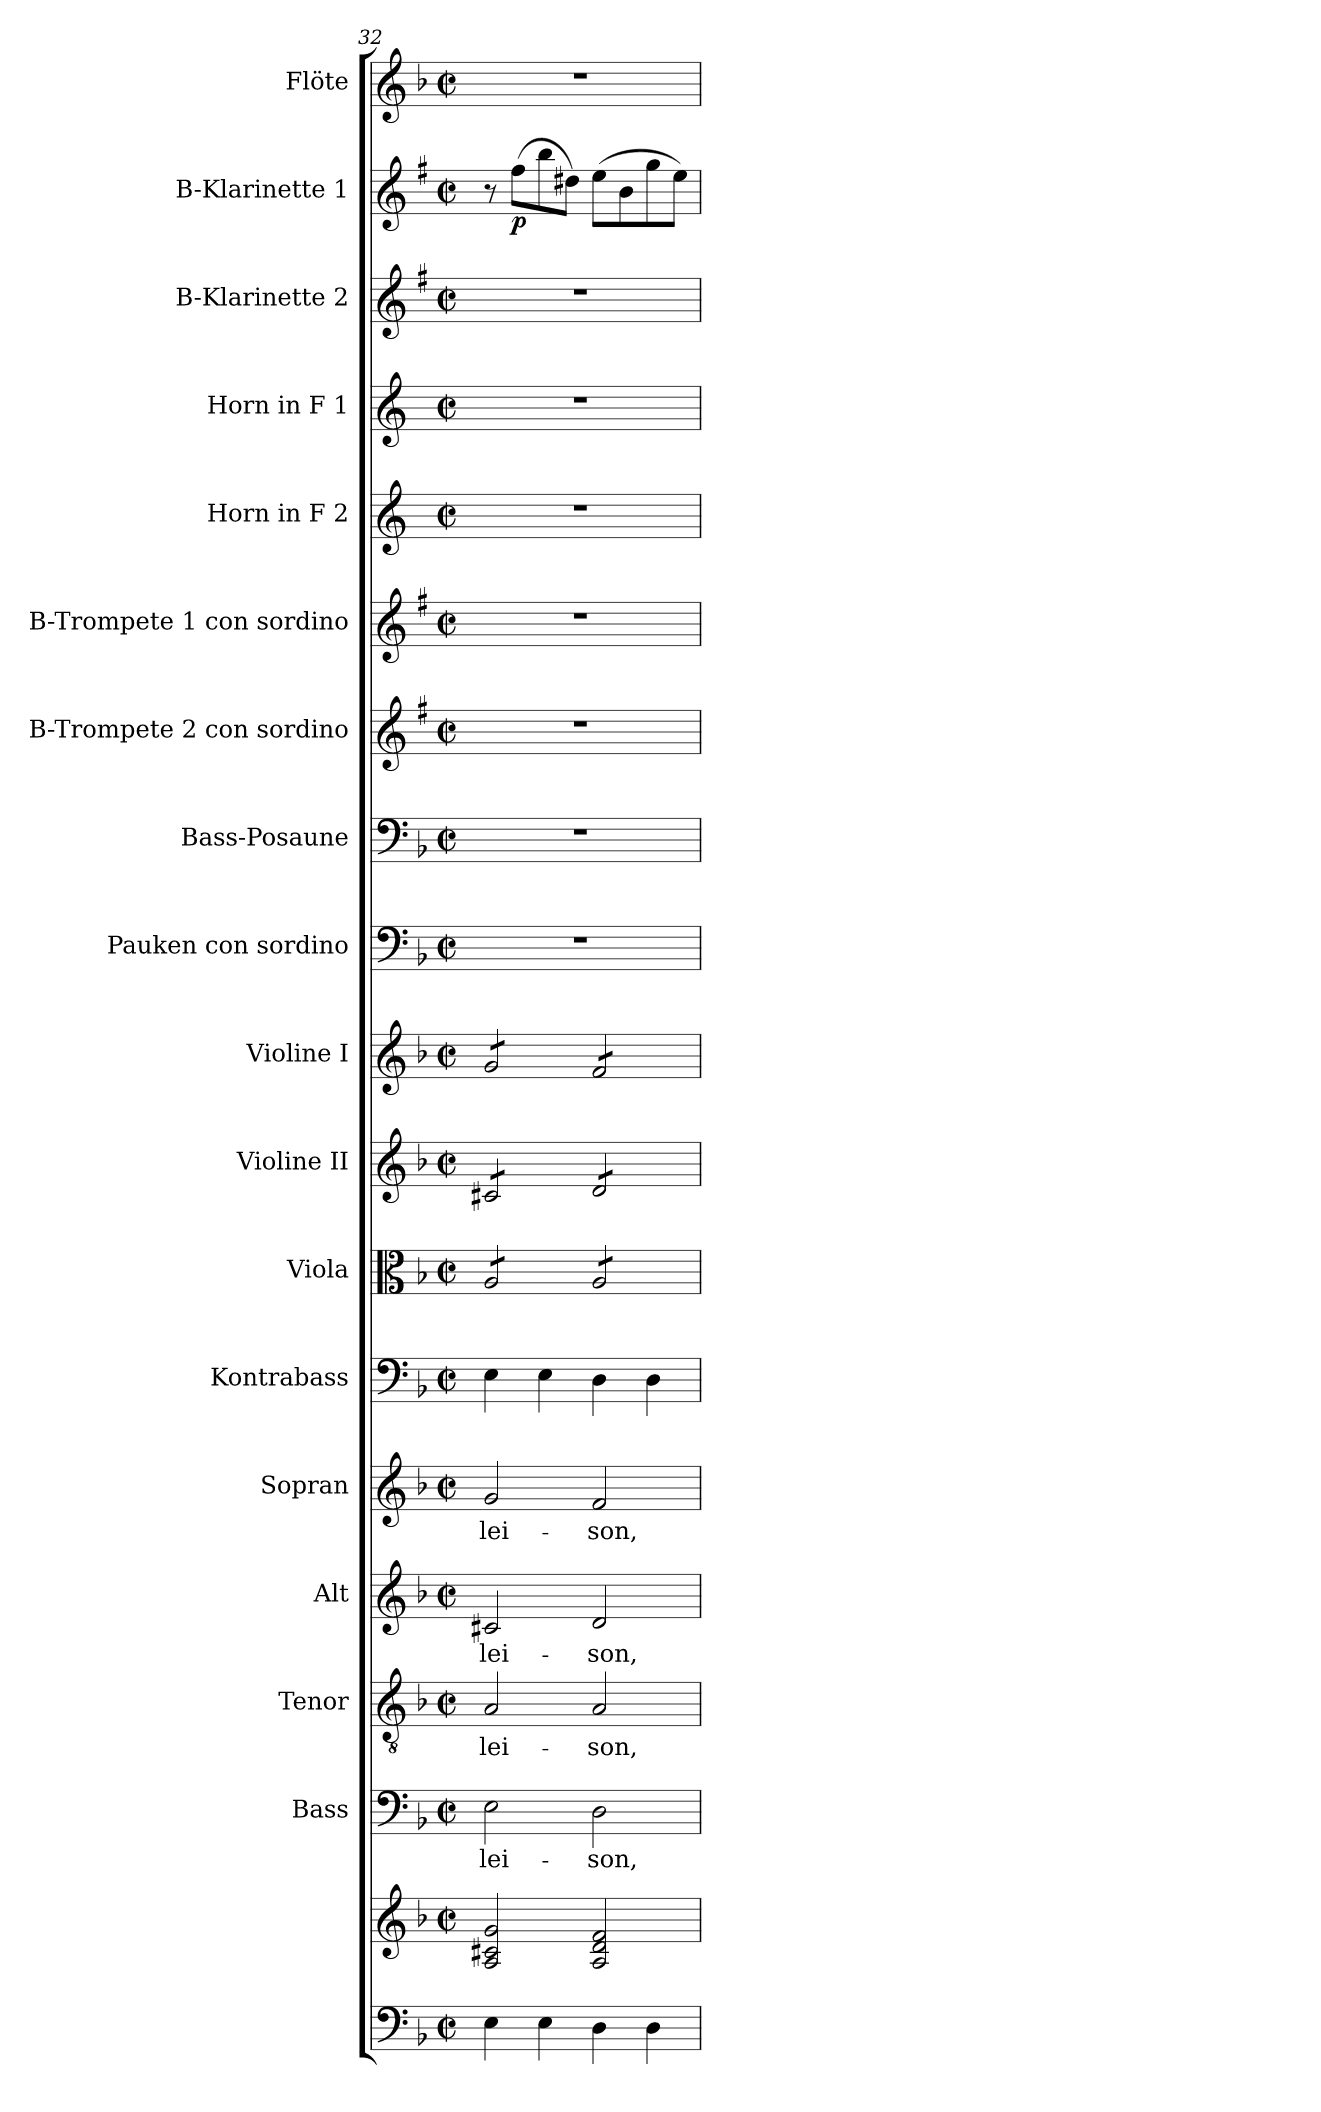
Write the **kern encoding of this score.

**kern	**kern	**kern	**text	**kern	**text	**kern	**text	**kern	**text	**kern	**kern	**kern	**kern	**kern	**kern	**kern	**kern	**kern	**kern	**kern	**kern	**dynam	**kern
*part18	*part18	*part17	*part17	*part16	*part16	*part15	*part15	*part14	*part14	*part13	*part12	*part11	*part10	*part9	*part8	*part7	*part6	*part5	*part4	*part3	*part2	*part2	*part1
*staff19	*staff18	*staff17	*staff17	*staff16	*staff16	*staff15	*staff15	*staff14	*staff14	*staff13	*staff12	*staff11	*staff10	*staff9	*staff8	*staff7	*staff6	*staff5	*staff4	*staff3	*staff2	*staff2	*staff1
*	*	*I"Bass	*	*I"Tenor	*	*I"Alt	*	*I"Sopran	*	*I"Kontrabass	*I"Viola	*I"Violine II	*I"Violine I	*I"Pauken con sordino	*I"Bass-Posaune	*I"B-Trompete 2 con sordino	*I"B-Trompete 1 con sordino	*I"Horn in F 2	*I"Horn in F 1	*I"B-Klarinette 2	*I"B-Klarinette 1	*	*I"Flöte
*	*	*I'B.	*	*I'T.	*	*I'A.	*	*I'S.	*	*I'Kb.	*I'Vla.	*I'Vl. II	*I'Vl. I	*I'Pk.	*I'B. Pos.	*I'B Trp. 2	*I'B Trp. 1	*	*	*I'B Kl. 2	*I'B Kl. 1	*	*I'Fl.
!!LO:PB:g=z
*clefF4	*clefG2	*clefF4	*	*clefGv2	*	*clefG2	*	*clefG2	*	*clefF4	*clefC3	*clefG2	*clefG2	*clefF4	*clefF4	*clefG2	*clefG2	*clefG2	*clefG2	*clefG2	*clefG2	*	*clefG2
*	*	*	*	*	*	*	*	*	*	*ITrd7c12	*	*	*	*	*	*ITrd1c2	*ITrd1c2	*ITrd4c7	*ITrd4c7	*ITrd1c2	*ITrd1c2	*	*
*k[b-]	*k[b-]	*k[b-]	*	*k[b-]	*	*k[b-]	*	*k[b-]	*	*k[b-]	*k[b-]	*k[b-]	*k[b-]	*k[b-]	*k[b-]	*k[b-]	*k[b-]	*k[b-]	*k[b-]	*k[b-]	*k[b-]	*	*k[b-]
*F:	*F:	*F:	*	*F:	*	*F:	*	*F:	*	*F:	*F:	*F:	*F:	*F:	*F:	*F:	*F:	*F:	*F:	*F:	*F:	*	*F:
*M2/2	*M2/2	*M2/2	*	*M2/2	*	*M2/2	*	*M2/2	*	*M2/2	*M2/2	*M2/2	*M2/2	*M2/2	*M2/2	*M2/2	*M2/2	*M2/2	*M2/2	*M2/2	*M2/2	*	*M2/2
*met(c|)	*met(c|)	*met(c|)	*	*met(c|)	*	*met(c|)	*	*met(c|)	*	*met(c|)	*met(c|)	*met(c|)	*met(c|)	*met(c|)	*met(c|)	*met(c|)	*met(c|)	*met(c|)	*met(c|)	*met(c|)	*met(c|)	*	*met(c|)
=32	=32	=32	=32	=32	=32	=32	=32	=32	=32	=32	=32	=32	=32	=32	=32	=32	=32	=32	=32	=32	=32	=32	=32
!	!	!	!LO:LY:b	!	!LO:LY:b	!	!LO:LY:b	!	!LO:LY:b	!	!	!	!	!	!	!	!	!	!	!	!	!	!
*	*	*	*	*	*	*	*	*	*	*	*tremolo	*	*	*	*	*	*	*	*	*	*	*	*
*	*	*	*	*	*	*	*	*	*	*	*	*tremolo	*	*	*	*	*	*	*	*	*	*	*
*	*	*	*	*	*	*	*	*	*	*	*	*	*tremolo	*	*	*	*	*	*	*	*	*	*
4E\	2A/ 2c#X/ 2g/	2E\	-lei-	2A/	-lei-	2c#X/	-lei-	2g/	-lei-	4EE\	8A/L	8c#X/L	8g/L	1r	1r	1r	1r	1r	1r	1r	8r	.	1r
!	!	!	!	!	!	!	!	!	!	!	!	!	!	!	!	!	!	!	!	!	!	!LO:DY:b	!
.	.	.	.	.	.	.	.	.	.	.	8A/	8c#X/	8g/	.	.	.	.	.	.	.	(>8ee\L	p	.
4E\	.	.	.	.	.	.	.	.	.	4EE\	8A/	8c#X/	8g/	.	.	.	.	.	.	.	8aa\	.	.
.	.	.	.	.	.	.	.	.	.	.	8A/J	8c#X/J	8g/J	.	.	.	.	.	.	.	8cc#X\J)	.	.
!	!	!	!LO:LY:b	!	!LO:LY:b	!	!LO:LY:b	!	!LO:LY:b	!	!	!	!	!	!	!	!	!	!	!	!	!	!
4D\	2A/ 2d/ 2f/	2D\	-son,	2A/	-son,	2d/	-son,	2f/	-son,	4DD\	8A/L	8d/L	8f/L	.	.	.	.	.	.	.	(>8dd\L	.	.
.	.	.	.	.	.	.	.	.	.	.	8A/	8d/	8f/	.	.	.	.	.	.	.	8a\	.	.
4D\	.	.	.	.	.	.	.	.	.	4DD\	8A/	8d/	8f/	.	.	.	.	.	.	.	8ff\	.	.
.	.	.	.	.	.	.	.	.	.	.	8A/J	8d/J	8f/J	.	.	.	.	.	.	.	8dd\J)	.	.
*	*	*	*	*	*	*	*	*	*	*	*	*	*Xtremolo	*	*	*	*	*	*	*	*	*	*
*	*	*	*	*	*	*	*	*	*	*	*	*Xtremolo	*	*	*	*	*	*	*	*	*	*	*
*	*	*	*	*	*	*	*	*	*	*	*Xtremolo	*	*	*	*	*	*	*	*	*	*	*	*
=	=	=	=	=	=	=	=	=	=	=	=	=	=	=	=	=	=	=	=	=	=	=	=
*-	*-	*-	*-	*-	*-	*-	*-	*-	*-	*-	*-	*-	*-	*-	*-	*-	*-	*-	*-	*-	*-	*-	*-
